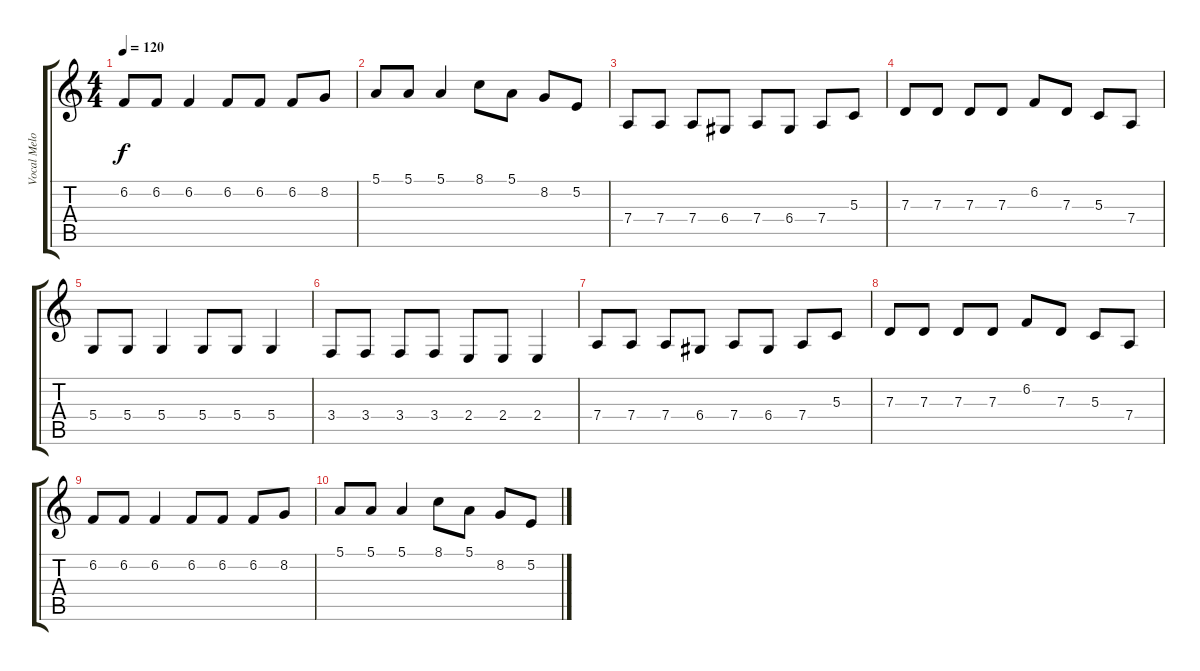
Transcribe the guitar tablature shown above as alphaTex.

\track ("Vocal Melody" "Vocal Melo") {instrument steeldrums}
\staff {score tabs}
\tuning (E4 B3 G3 D3 A2 E2) {hide}
\ts (4 4)
\tempo 120
\clef g2
\ks c
6.2.8{dy f} 6.2.8 6.2.4 6.2.8 6.2.8 6.2.8 8.2.8 |
5.1.8 5.1.8 5.1.4 8.1.8 5.1.8 8.2.8 5.2.8 |
7.4.8 7.4.8 7.4.8 6.4.8 7.4.8 6.4.8 7.4.8 5.3.8 |
7.3.8 7.3.8 7.3.8 7.3.8 6.2.8 7.3.8 5.3.8 7.4.8 |
5.4.8 5.4.8 5.4.4 5.4.8 5.4.8 5.4.4 |
3.4.8 3.4.8 3.4.8 3.4.8 2.4.8 2.4.8 2.4.4 |
7.4.8 7.4.8 7.4.8 6.4.8 7.4.8 6.4.8 7.4.8 5.3.8 |
7.3.8 7.3.8 7.3.8 7.3.8 6.2.8 7.3.8 5.3.8 7.4.8 |
6.2.8 6.2.8 6.2.4 6.2.8 6.2.8 6.2.8 8.2.8 |
5.1.8 5.1.8 5.1.4 8.1.8 5.1.8 8.2.8 5.2.8
